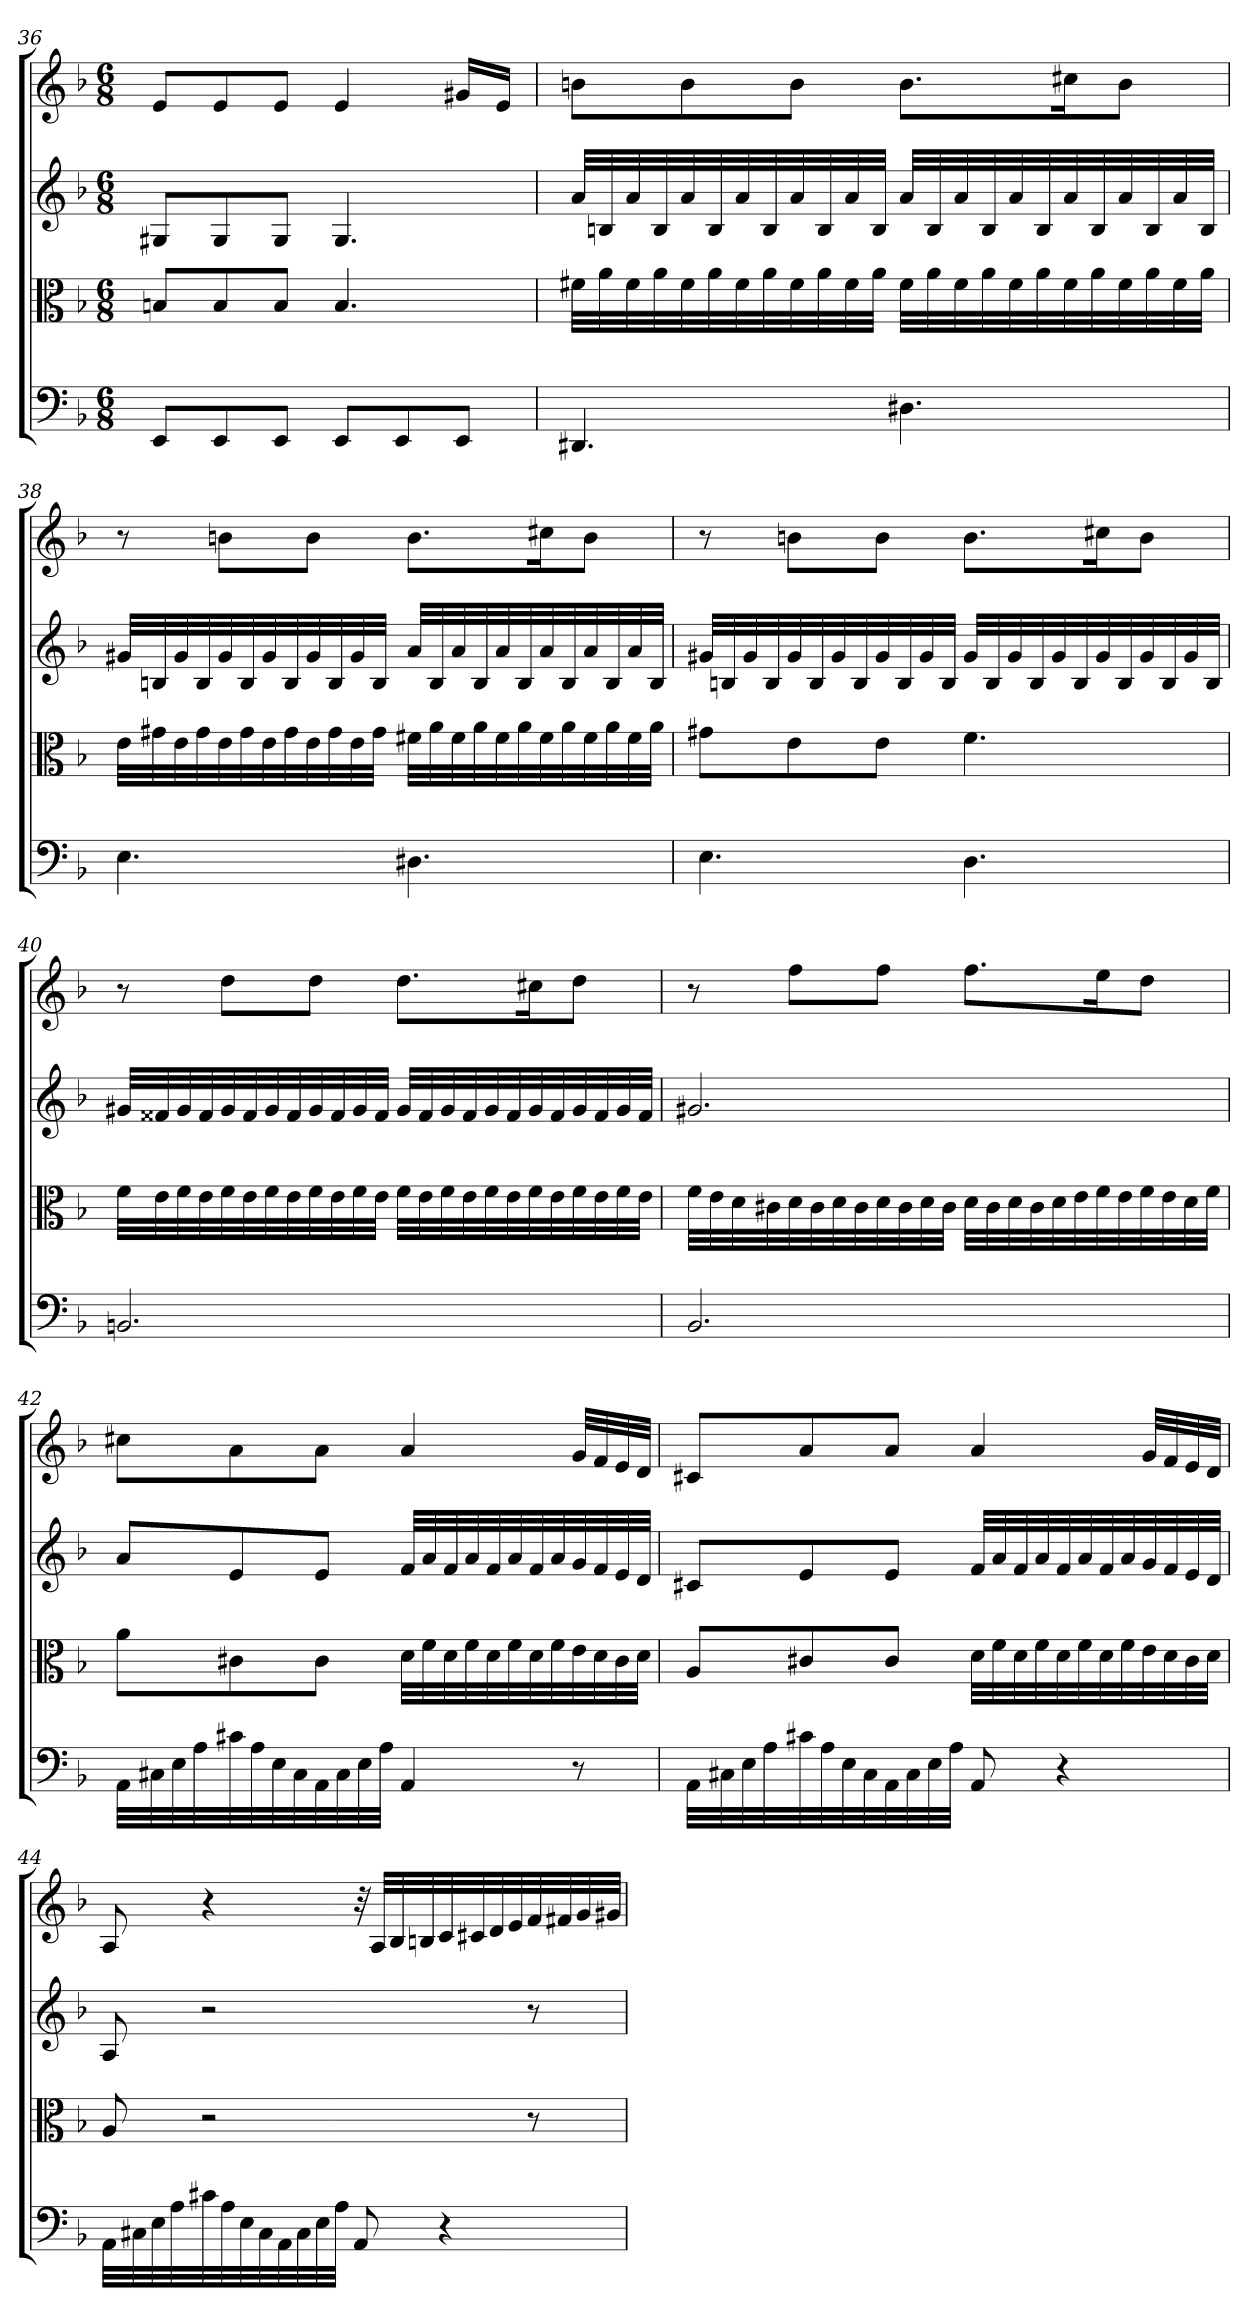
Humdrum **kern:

**kern	**kern	**kern	**kern
*part4	*part3	*part2	*part1
*staff4	*staff3	*staff2	*staff1
*clefF4	*clefC3	*	*
*k[b-]	*k[b-]	*k[b-]	*k[b-]
*d:	*d:	*d:	*d:
*M6/8	*M6/8	*M6/8	*M6/8
=36	=36	=36	=36
8EE/L	8Bn/L	8G#XL	8eL
8EE/	8B/	8G#	8e
8EE/J	8B/J	8G#J	8eJ
8EE/L	4.B	4.G#	4e
8EE/	.	.	.
8EE/J	.	.	16g#XLL
.	.	.	16eJJ
=37	=37	=37	=37
4.DD#X	32f#X\LLL	32aLLL	8bnL
.	32a\	32Bn	.
.	32f#\	32a	.
.	32a\	32B	.
.	32f#\	32a	8b
.	32a\	32B	.
.	32f#\	32a	.
.	32a\	32B	.
.	32f#\	32a	8bJ
.	32a\	32B	.
.	32f#\	32a	.
.	32a\JJJ	32BJJJ	.
4.D#X	32f#\LLL	32aLLL	8.bL
.	32a\	32B	.
.	32f#\	32a	.
.	32a\	32B	.
.	32f#\	32a	.
.	32a\	32B	.
.	32f#\	32a	16cc#XK
.	32a\	32B	.
.	32f#\	32a	8bJ
.	32a\	32B	.
.	32f#\	32a	.
.	32a\JJJ	32BJJJ	.
=38	=38	=38	=38
4.E	32e\LLL	32g#XLLL	8r
.	32g#X\	32Bn	.
.	32e\	32g#	.
.	32g#\	32B	.
.	32e\	32g#	8bnL
.	32g#\	32B	.
.	32e\	32g#	.
.	32g#\	32B	.
.	32e\	32g#	8bJ
.	32g#\	32B	.
.	32e\	32g#	.
.	32g#\JJJ	32BJJJ	.
4.D#X	32f#X\LLL	32aLLL	8.bL
.	32a\	32B	.
.	32f#\	32a	.
.	32a\	32B	.
.	32f#\	32a	.
.	32a\	32B	.
.	32f#\	32a	16cc#XK
.	32a\	32B	.
.	32f#\	32a	8bJ
.	32a\	32B	.
.	32f#\	32a	.
.	32a\JJJ	32BJJJ	.
=39	=39	=39	=39
4.E	8g#X\L	32g#XLLL	8r
.	.	32Bn	.
.	.	32g#	.
.	.	32B	.
.	8e\	32g#	8bnL
.	.	32B	.
.	.	32g#	.
.	.	32B	.
.	8e\J	32g#	8bJ
.	.	32B	.
.	.	32g#	.
.	.	32BJJJ	.
4.D	4.f	32g#LLL	8.bL
.	.	32B	.
.	.	32g#	.
.	.	32B	.
.	.	32g#	.
.	.	32B	.
.	.	32g#	16cc#XK
.	.	32B	.
.	.	32g#	8bJ
.	.	32B	.
.	.	32g#	.
.	.	32BJJJ	.
=40	=40	=40	=40
2.BBn	32f\LLL	32g#XLLL	8r
.	32e\	32f##X	.
.	32f\	32g#	.
.	32e\	32f##	.
.	32f\	32g#	8ddL
.	32e\	32f##	.
.	32f\	32g#	.
.	32e\	32f##	.
.	32f\	32g#	8ddJ
.	32e\	32f##	.
.	32f\	32g#	.
.	32e\JJJ	32f##JJJ	.
.	32f\LLL	32g#LLL	8.ddL
.	32e\	32f##	.
.	32f\	32g#	.
.	32e\	32f##	.
.	32f\	32g#	.
.	32e\	32f##	.
.	32f\	32g#	16cc#XK
.	32e\	32f##	.
.	32f\	32g#	8ddJ
.	32e\	32f##	.
.	32f\	32g#	.
.	32e\JJJ	32f##JJJ	.
=41	=41	=41	=41
2.BB-	32f\LLL	2.g#X	8r
.	32e\	.	.
.	32d\	.	.
.	32c#X\	.	.
.	32d\	.	8ffL
.	32c#\	.	.
.	32d\	.	.
.	32c#\	.	.
.	32d\	.	8ffJ
.	32c#\	.	.
.	32d\	.	.
.	32c#\JJJ	.	.
.	32d\LLL	.	8.ffL
.	32c#\	.	.
.	32d\	.	.
.	32c#\	.	.
.	32d\	.	.
.	32e\	.	.
.	32f\	.	16eeK
.	32e\	.	.
.	32f\	.	8ddJ
.	32e\	.	.
.	32d\	.	.
.	32f\JJJ	.	.
=42	=42	=42	=42
32AA\LLL	8a\L	8aL	8cc#XL
32C#X\	.	.	.
32E\	.	.	.
32A\	.	.	.
32c#X\	8c#X\	8e	8a
32A\	.	.	.
32E\	.	.	.
32C#\	.	.	.
32AA\	8c#\J	8eJ	8aJ
32C#\	.	.	.
32E\	.	.	.
32A\JJJ	.	.	.
4AA	32d\LLL	32fLLL	4a
.	32f\	32a	.
.	32d\	32f	.
.	32f\	32a	.
.	32d\	32f	.
.	32f\	32a	.
.	32d\	32f	.
.	32f\	32a	.
8r	32e\	32g	32gLLL
.	32d\	32f	32f
.	32c#\	32e	32e
.	32d\JJJ	32dJJJ	32dJJJ
=43	=43	=43	=43
32AA\LLL	8A/L	8c#XL	8c#XL
32C#X\	.	.	.
32E\	.	.	.
32A\	.	.	.
32c#X\	8c#X/	8e	8a
32A\	.	.	.
32E\	.	.	.
32C#\	.	.	.
32AA\	8c#/J	8eJ	8aJ
32C#\	.	.	.
32E\	.	.	.
32A\JJJ	.	.	.
8AA	32d\LLL	32fLLL	4a
.	32f\	32a	.
.	32d\	32f	.
.	32f\	32a	.
4r	32d\	32f	.
.	32f\	32a	.
.	32d\	32f	.
.	32f\	32a	.
.	32e\	32g	32gLLL
.	32d\	32f	32f
.	32c#\	32e	32e
.	32d\JJJ	32dJJJ	32dJJJ
=44	=44	=44	=44
32AA\LLL	8A	8A	8A
32C#X\	.	.	.
32E\	.	.	.
32A\	.	.	.
32c#X\	2r	2r	4r
32A\	.	.	.
32E\	.	.	.
32C#\	.	.	.
32AA\	.	.	.
32C#\	.	.	.
32E\	.	.	.
32A\JJJ	.	.	.
8AA	.	.	32r
.	.	.	32ALLL
.	.	.	32B-
.	.	.	32Bn
4r	.	.	32c
.	.	.	32c#X
.	.	.	32d
.	.	.	32e
.	8r	8r	32f
.	.	.	32f#X
.	.	.	32g
.	.	.	32g#XJJJ
=	=	=	=
*-	*-	*-	*-
